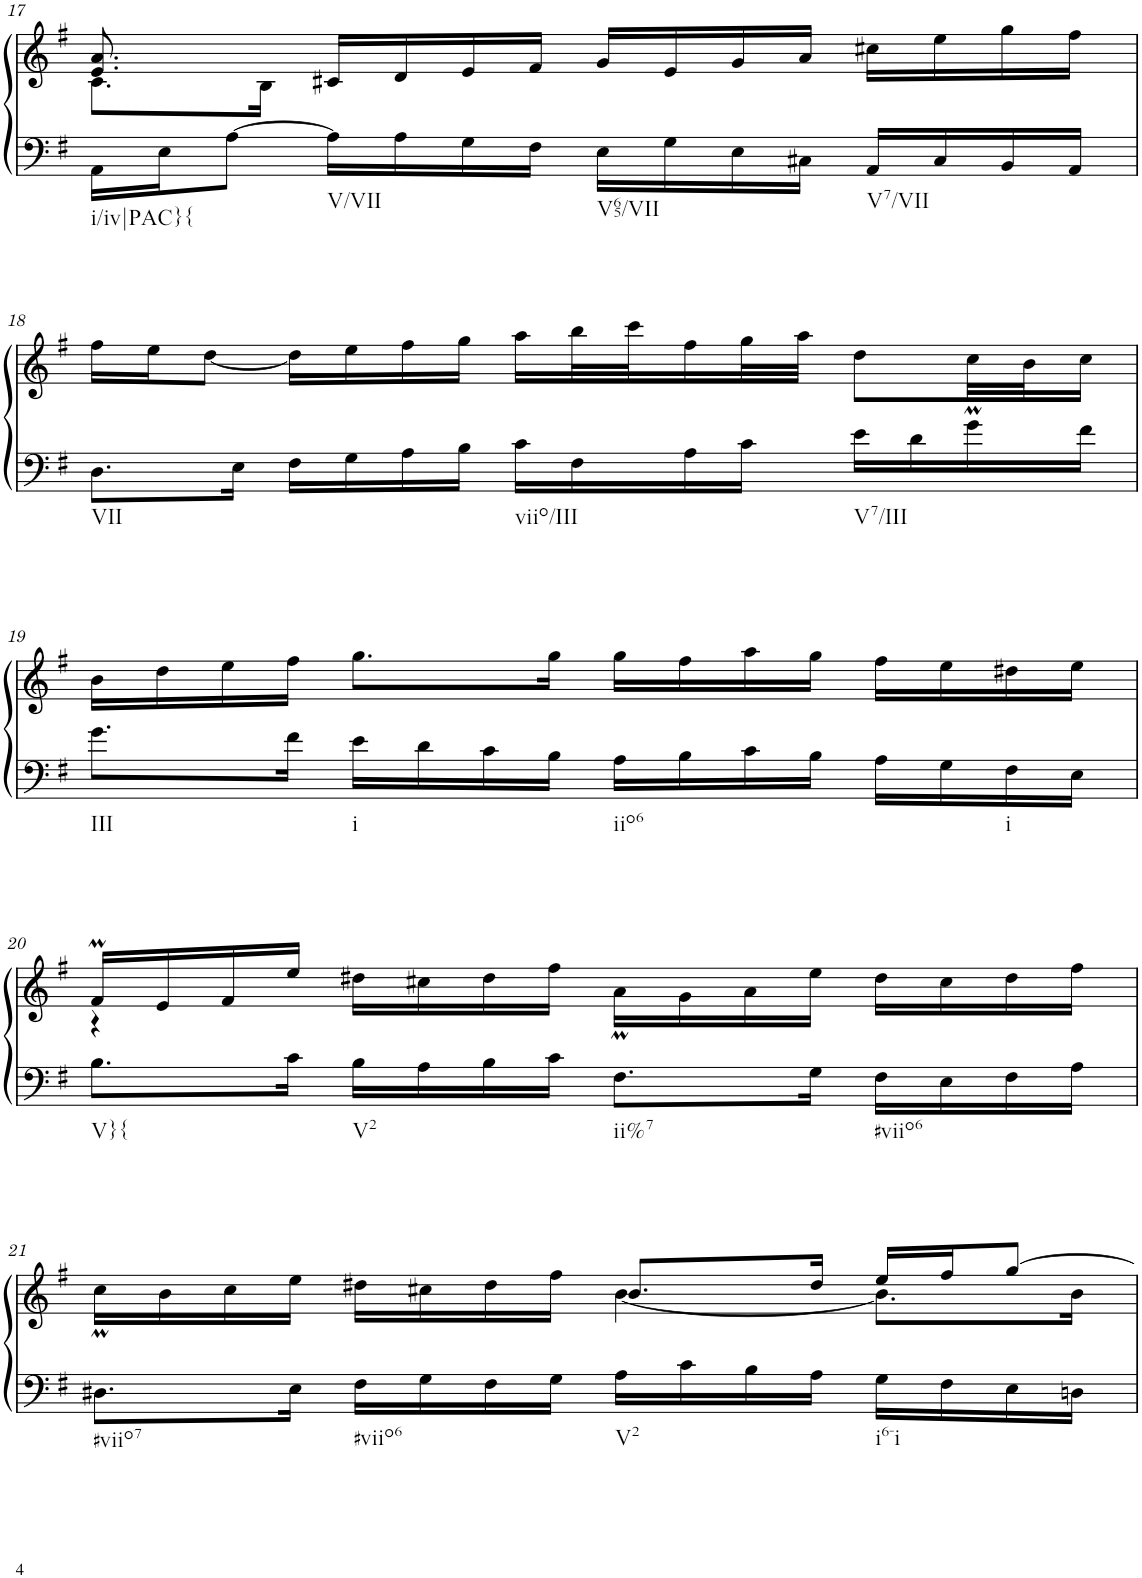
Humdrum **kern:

**kern	**kern
*part1	*part1
*staff2	*staff1
*I"unbenannt9	*
!!LO:PB:g=z
*clefF4	*clefG2
*k[f#]	*k[f#]
*M4/4	*M4/4
=17	=17
*	*^
!LO:TX:b:t=i/iv|PAC}{	!	!
16AA\LL	8.e/ 8.a/	8.c\L
16E\J	.	.
[8A\J	.	.
.	16ryy	16B\Jk
!LO:TX:b:t=V/VII	!	!
16A\LL]	16c#X/LL	2ryy
16A\	16d/	.
16G\	16e/	.
16F#\JJ	16f#/JJ	.
!LO:TX:b:t=V65/VII	!	!
16E\LL	16g/LL	.
16G\	16e/	.
16E\	16g/	.
16C#X\JJ	16a/JJ	.
!LO:TX:b:t=V7/VII	!	!
16AA/LL	4ryy	16cc#X\LL
16C#/	.	16ee\
16BB/	.	16gg\
16AA/JJ	.	16ff#\JJ
!!LO:LB:g=z	!!
=18	=18	=18
!LO:TX:b:t=VII	!	!
8.D\L	1ryy	16ff#\LL
.	.	16ee\J
.	.	[8dd\J
16E\Jk	.	.
16F#\LL	.	16dd\LL]
16G\	.	16ee\
16A\	.	16ff#\
16B\JJ	.	16gg\JJ
!LO:TX:b:t=viio/III	!	!
16c\LL	.	16aa\LL
16F#\	.	32bb\L
.	.	32ccc\J
16A\	.	16ff#\
16c\JJ	.	32gg\L
.	.	32aa\JJJ
!LO:TX:b:t=V7/III	!	!
16e\LL	.	8dd\L
16d\	.	.
16g\	.	32ccM\LL
.	.	32b\J
16f#\JJ	.	16cc\JJ
!!LO:LB:g=z	!!
=19	=19	=19
!LO:TX:b:t=III	!	!
8.g\L	1ryy	16b\LL
.	.	16dd\
.	.	16ee\
16f#\Jk	.	16ff#\JJ
!LO:TX:b:t=i	!	!
16e\LL	.	8.gg\L
16d\	.	.
16c\	.	.
16B\JJ	.	16gg\Jk
!LO:TX:b:t=iio6	!	!
16A\LL	.	16gg\LL
16B\	.	16ff#\
16c\	.	16aa\
16B\JJ	.	16gg\JJ
16A\LL	.	16ff#\LL
16G\	.	16ee\
!LO:TX:b:t=i	!	!
16F#\	.	16dd#X\
16E\JJ	.	16ee\JJ
!!LO:LB:g=z	!!
=20	=20	=20
!LO:TX:b:t=V}{	!	!
8.B\L	16f#m/LL	4r
.	16e/	.
.	16f#/	.
16c\Jk	16ee/JJ	.
!LO:TX:b:t=V2	!	!
16B\LL	2.ryy	16dd#X\LL
16A\	.	16cc#X\
16B\	.	16dd#\
16c\JJ	.	16ff#\JJ
!LO:TX:b:t=ii%7	!	!
8.F#\L	.	16aM\LL
.	.	16g\
.	.	16a\
16G\Jk	.	16ee\JJ
!LO:TX:b:t=#viio6	!	!
16F#\LL	.	16dd#\LL
16E\	.	16cc#\
16F#\	.	16dd#\
16A\JJ	.	16ff#\JJ
!!LO:LB:g=z	!!
=21	=21	=21
!LO:TX:b:t=#viio7	!	!
8.D#X\L	2ryy	16ccM\LL
.	.	16b\
.	.	16cc\
16E\Jk	.	16ee\JJ
!LO:TX:b:t=#viio6	!	!
16F#\LL	.	16dd#X\LL
16G\	.	16cc#X\
16F#\	.	16dd#\
16G\JJ	.	16ff#\JJ
!LO:TX:b:t=V2	!	!
16A\LL	8.b/L	[4b\
16c\	.	.
16B\	.	.
16A\JJ	16dd#/Jk	.
!LO:TX:b:t=i6-i	!	!
16G\LL	16ee/LL	8.b\L]
16F#\	16ff#/J	.
16E\	[8gg/J	.
16Dn\JJ	.	16b\Jk
*	*v	*v
=	=
*-	*-
